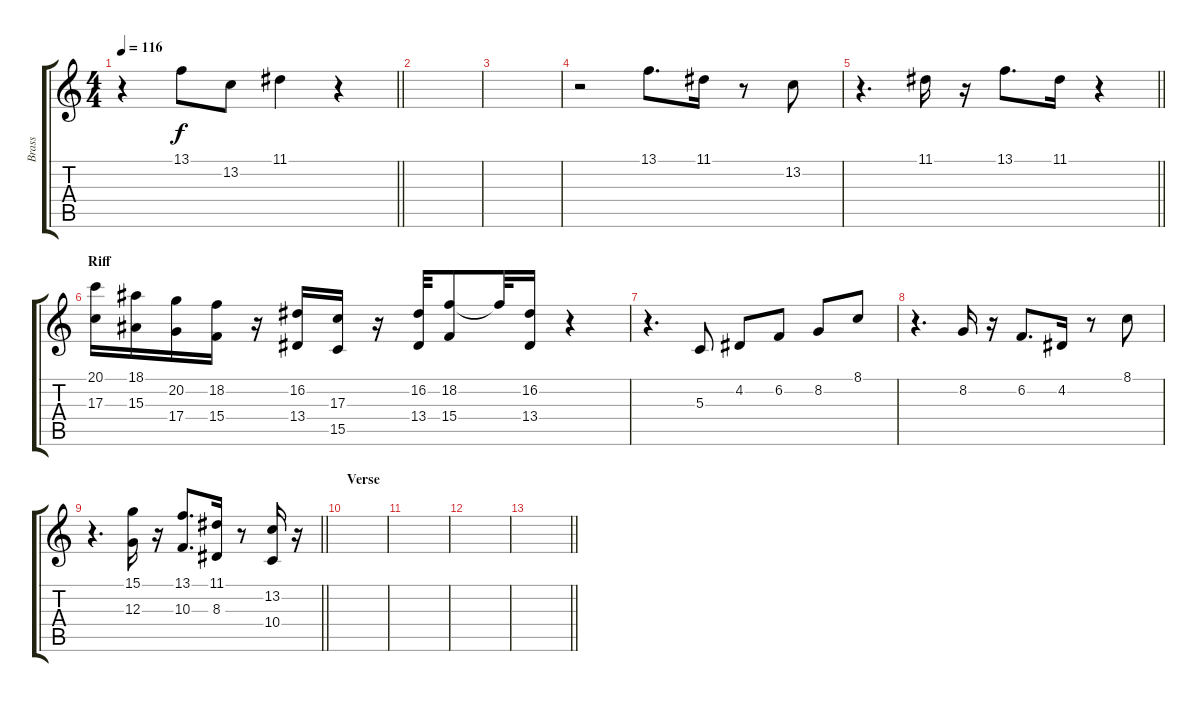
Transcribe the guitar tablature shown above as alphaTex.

\track ("Brass" "Brass") {instrument brasssection}
\staff {score tabs}
\tuning (E4 B3 G3 D3 A2 E2) {hide}
\ts (4 4)
\tempo 116
\clef g2
\barLineRight lightlight
\ks c
r.4{dy f} 13.1.8 13.2.8 11.1.4 r.4 |
|
|
r.2 13.1.8{d} 11.1.16 r.8 13.2.8 |
\barLineRight lightlight
r.4{d} 11.1.16 r.16 13.1.8{d} 11.1.16 r.4 |
\section ("" "Riff")
(20.1 17.3).16 (18.1 15.3).16 (20.2 17.4).16 (18.2 15.4).16 r.16 (16.2 13.4).16 (17.3 15.5).16 r.16 (16.2 13.4).32 (18.2 15.4).8 18.2{t}.32 (16.2 13.4).16 r.4 |
r.4{d} 5.3.8 4.2.8 6.2.8 8.2.8 8.1.8 |
r.4{d} 8.2.16 r.16 6.2.8{d} 4.2.16 r.8 8.1.8 |
\barLineRight lightlight
r.4{d} (15.1 12.3).16 r.16 (13.1 10.3).8{d} (11.1 8.3).16 r.8 (13.2 10.4).16 r.16 |
\section ("" "Verse")
|
|
|
\barLineRight lightlight
